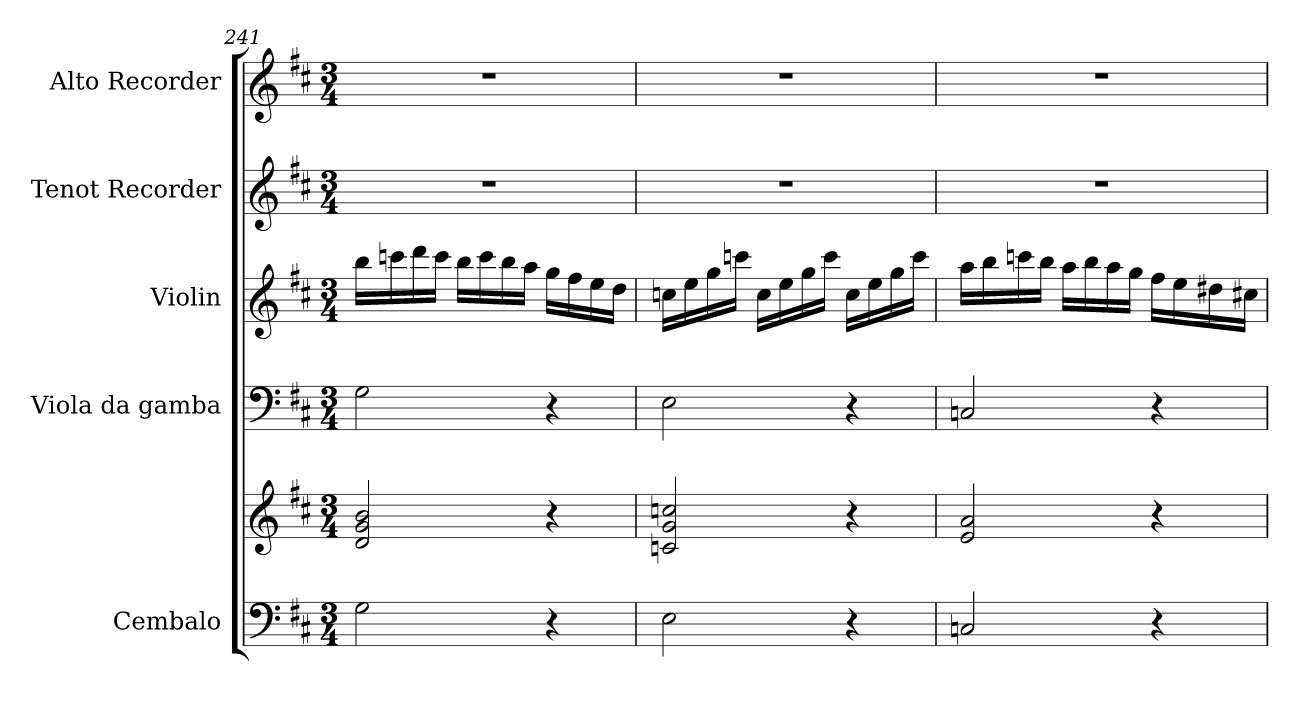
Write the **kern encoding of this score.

**kern	**kern	**kern	**kern	**kern	**kern
*part5	*part5	*part4	*part3	*part2	*part1
*staff6	*staff5	*staff4	*staff3	*staff2	*staff1
*I"Cembalo	*	*I"Viola da gamba	*I"Violin	*I"Tenot Recorder	*I"Alto Recorder
*	*	*I'Vla. d. g.	*I'Vln.	*I'T. Rec.	*I'A. Rec
*clefF4	*clefG2	*clefF4	*clefG2	*clefG2	*clefG2
*k[f#c#]	*k[f#c#]	*k[f#c#]	*k[f#c#]	*k[f#c#]	*k[f#c#]
*M3/4	*M3/4	*M3/4	*M3/4	*M3/4	*M3/4
=241	=241	=241	=241	=241	=241
2G\	2d/ 2g/ 2b/	2G\	16bb\LL	2.r	2.r
.	.	.	16cccn\	.	.
.	.	.	16ddd\	.	.
.	.	.	16ccc\JJ	.	.
.	.	.	16bb\LL	.	.
.	.	.	16ccc\	.	.
.	.	.	16bb\	.	.
.	.	.	16aa\JJ	.	.
4r	4r	4r	16gg\LL	.	.
.	.	.	16ff#\	.	.
.	.	.	16ee\	.	.
.	.	.	16dd\JJ	.	.
=242	=242	=242	=242	=242	=242
2E\	2cn/ 2g/ 2ccn/	2E\	16ccn\LL	2.r	2.r
.	.	.	16ee\	.	.
.	.	.	16gg\	.	.
.	.	.	16cccn\JJ	.	.
.	.	.	16cc\LL	.	.
.	.	.	16ee\	.	.
.	.	.	16gg\	.	.
.	.	.	16ccc\JJ	.	.
4r	4r	4r	16cc\LL	.	.
.	.	.	16ee\	.	.
.	.	.	16gg\	.	.
.	.	.	16ccc\JJ	.	.
=243	=243	=243	=243	=243	=243
2Cn/	2e/ 2a/	2Cn/	16aa\LL	2.r	2.r
.	.	.	16bb\	.	.
.	.	.	16cccn\	.	.
.	.	.	16bb\JJ	.	.
.	.	.	16aa\LL	.	.
.	.	.	16bb\	.	.
.	.	.	16aa\	.	.
.	.	.	16gg\JJ	.	.
4r	4r	4r	16ff#\LL	.	.
.	.	.	16ee\	.	.
.	.	.	16dd#X\	.	.
.	.	.	16cc#X\JJ	.	.
=	=	=	=	=	=
*-	*-	*-	*-	*-	*-
